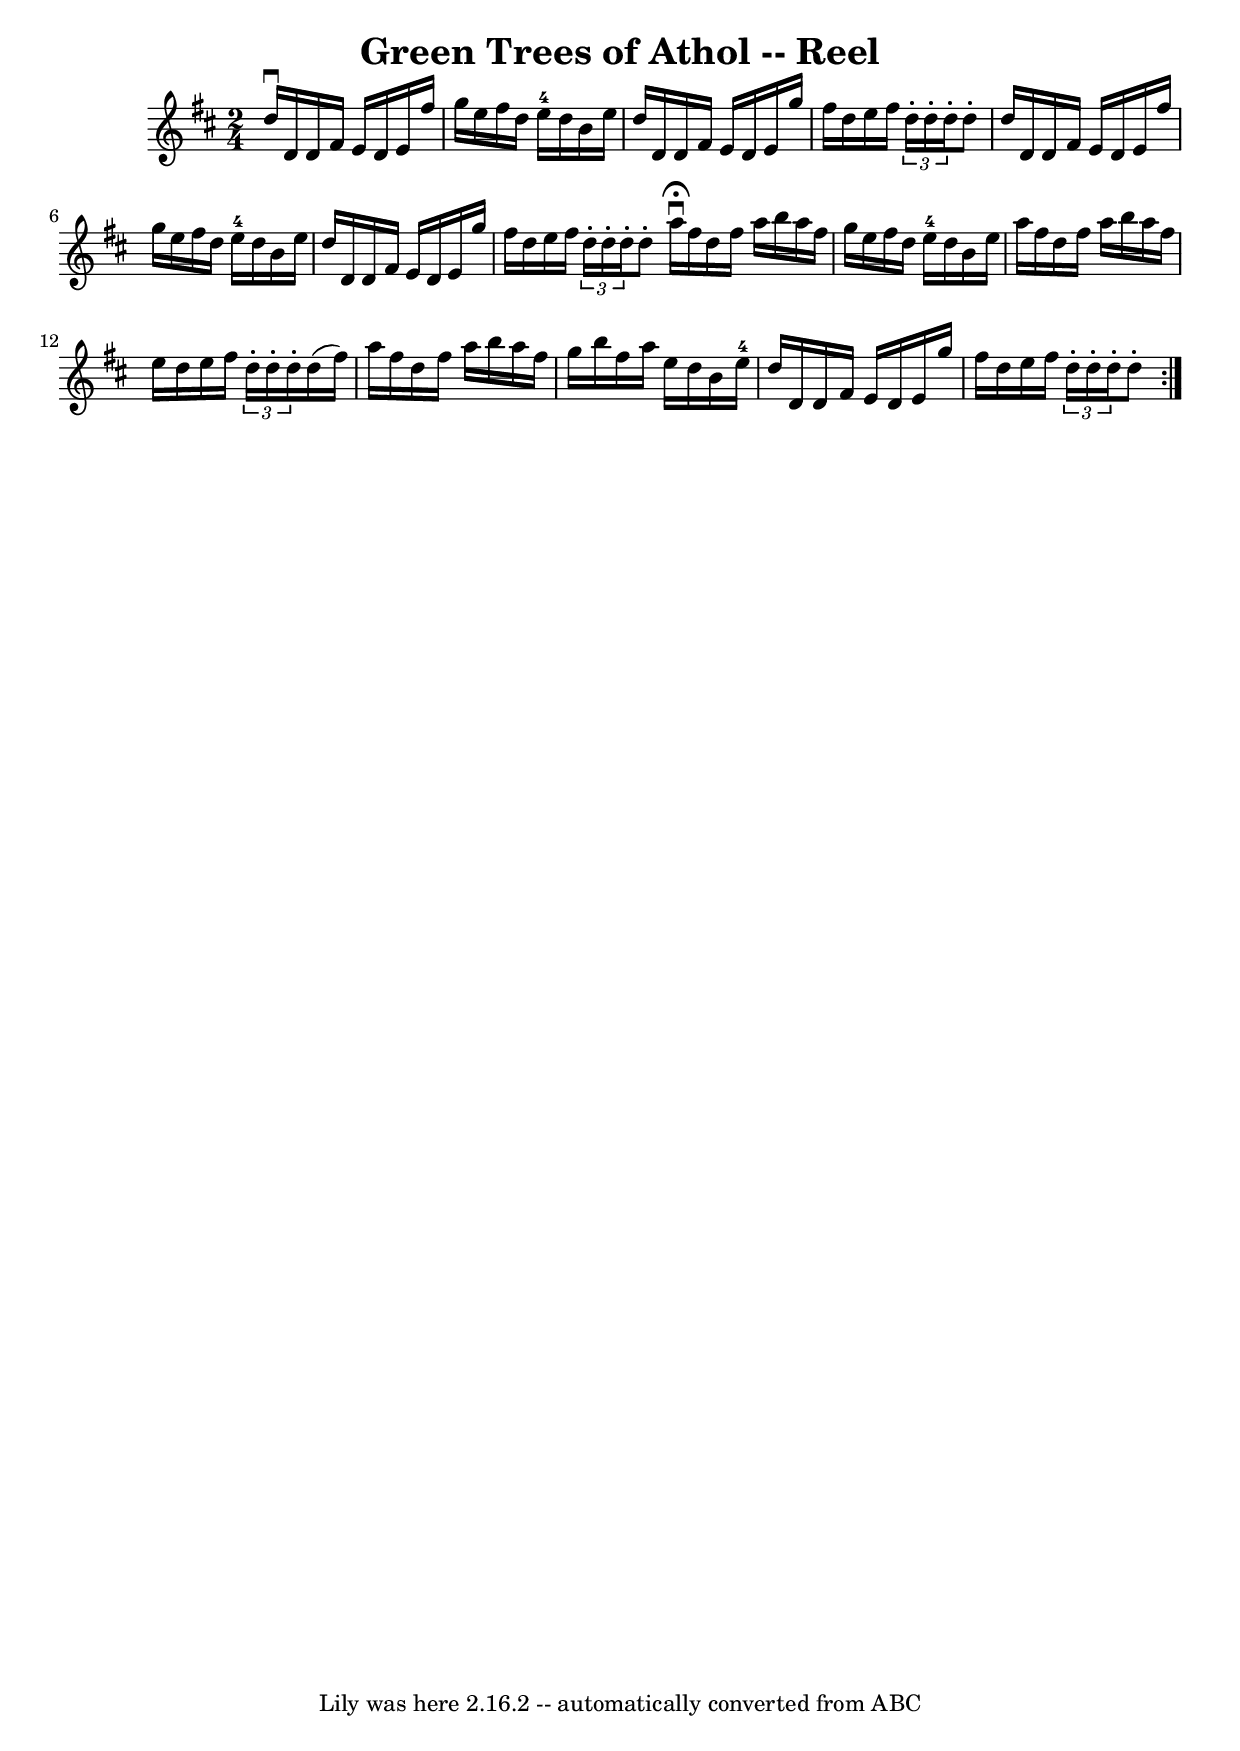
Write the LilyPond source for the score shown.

\version "2.16.2"
\include "Mammoth.ily"
\header {
  %% book = "Ryan's Mammoth Collection"
  crossRefNumber = "1"
  footnotes = "\\\\245"
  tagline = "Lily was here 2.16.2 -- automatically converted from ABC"
  title = "Green Trees of Athol -- Reel"

}
voicedefault =  {


  \time 2/4 
  \key d \major
  d''16^\downbow d'16 d'16 fis'16 e'16       d'16 e'16 fis''16     |
  g''16 e''16 fis''16 d''16         e''16-4 d''16 b'16 e''16     |
  d''16 d'16 d'16       fis'16 e'16 d'16 e'16 g''16     |
  fis''16 d''16 e''16 
  fis''16    \times 2/3 { d''16-. d''16-. d''16-.  			} d''8-.     |
  d''16 d'16 d'16 fis'16 e'16 d'16 e'16 fis''16  |
  g''16 e''16 fis''16 d''16 e''16-4 d''16       b'16 e''16     |
  d''16 d'16 d'16 fis'16 e'16 d'16       e'16 g''16     |
  fis''16 d''16 e''16 fis''16    
  \times 2/3 { d''16-. d''16-. d''16-.  	     } d''8-.     \bar " |."     

  \repeat volta 2 {
    a''16^\fermata^\downbow fis''16 d''16 fis''16         a''16 b''16 a''16 fis''16     |
    g''16 e''16 fis''16         d''16 e''16-4 d''16 b'16 e''16     |
    a''16 fis''16        d''16 fis''16 a''16 b''16 a''16 fis''16     |
    e''16    
    d''16 e''16 fis''16    \times 2/3 { d''16-. d''16-. d''16-. 
				      }        d''16 (fis''16)    |
    a''16 fis''16 d''16 fis''16         a''16 b''16 a''16 fis''16     |
    g''16 b''16 fis''16         a''16 e''16 d''16 b'16 e''16-4    |
    d''16 d'16         d'16 fis'16 e'16 d'16 e'16 g''16     |
    fis''16 d''16  
    e''16 fis''16    \times 2/3 { d''16-. d''16-. d''16-. 
				} d''8-. 
    
  }   

}

\score{
  <<

    \context Staff="default"
    {
      \voicedefault 
      
    }

  >>
  \layout {
    
  }
  \midi {
  }

}
